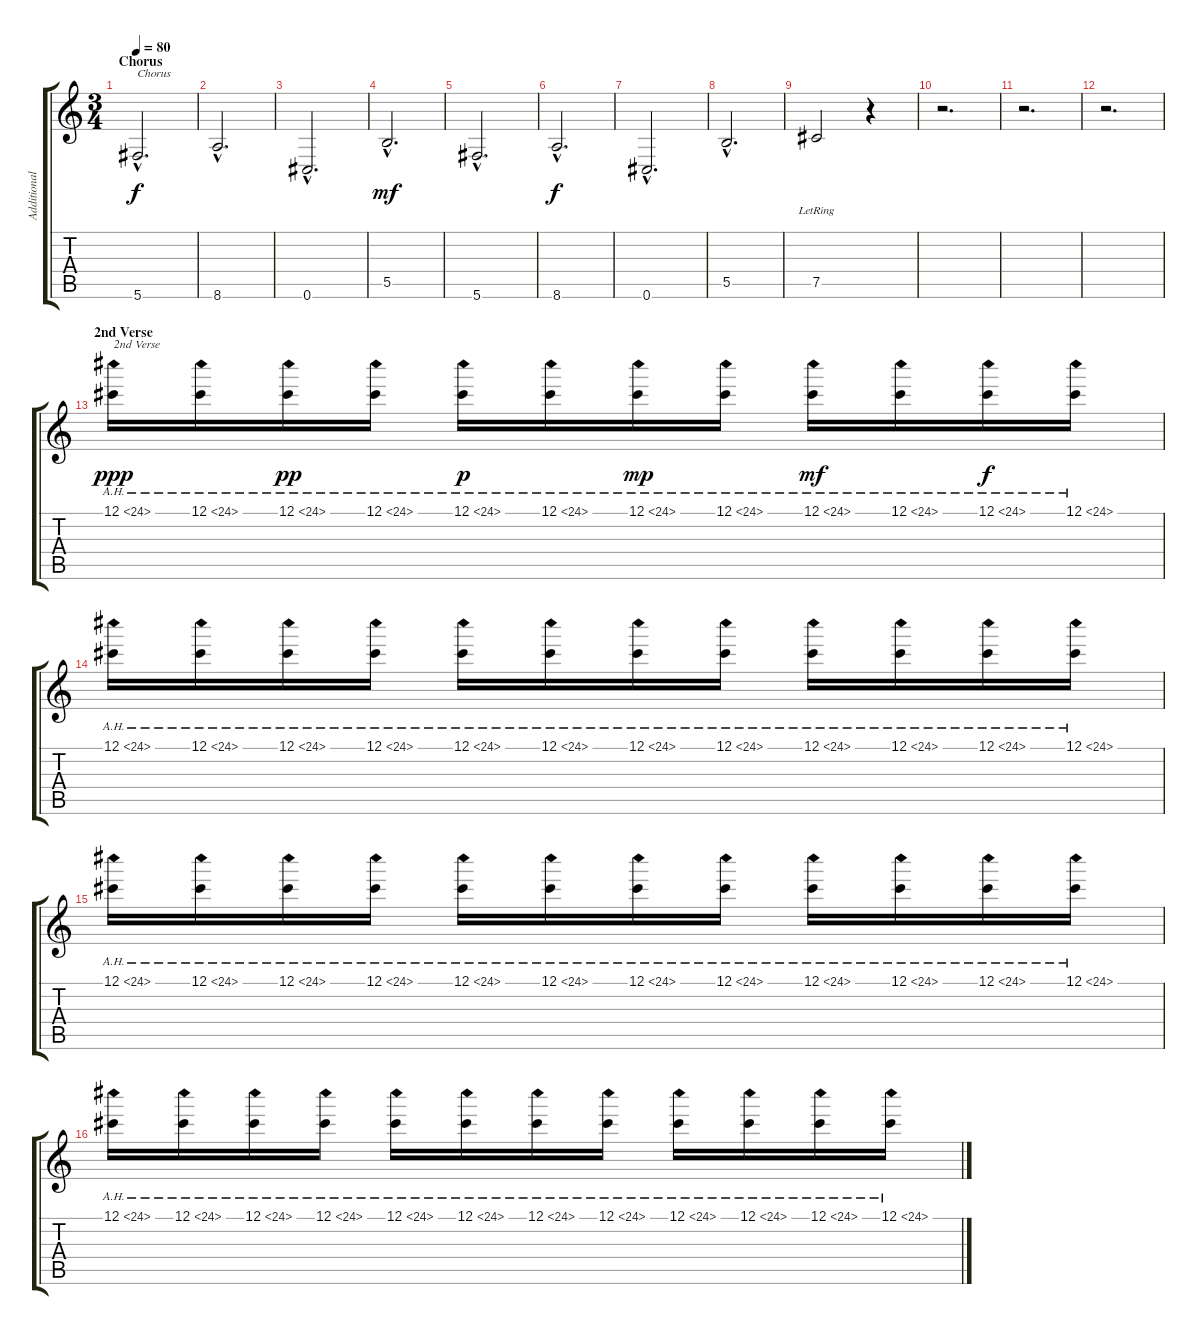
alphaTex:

\track ("Additional Guitar" "Additional") {instrument distortionguitar}
\staff {score tabs}
\tuning (Db4 Ab3 E3 B2 Gb2 Db2) {hide}
\ts (3 4)
\section ("" "Chorus")
\tempo 80
\clef g2
\ks c
5.6{hac}.2{d txt "Chorus" dy f} |
8.6{hac}.2{d} |
0.6{hac}.2{d} |
5.5{hac}.2{d dy mf} |
5.6{hac}.2{d} |
8.6{hac}.2{d dy f} |
0.6{hac}.2{d} |
5.5{hac}.2{d} |
7.5{lr}.2 r.4 |
r.2{d} |
r.2{d} |
r.2{d} |
\section ("" "2nd Verse")
12.1{ah 12}.16{txt "2nd Verse" dy ppp} 12.1{ah 12}.16 12.1{ah 12}.16{dy pp} 12.1{ah 12}.16 12.1{ah 12}.16{dy p} 12.1{ah 12}.16 12.1{ah 12}.16{dy mp} 12.1{ah 12}.16 12.1{ah 12}.16{dy mf} 12.1{ah 12}.16 12.1{ah 12}.16{dy f} 12.1{ah 12}.16 |
12.1{ah 12}.16 12.1{ah 12}.16 12.1{ah 12}.16 12.1{ah 12}.16 12.1{ah 12}.16 12.1{ah 12}.16 12.1{ah 12}.16 12.1{ah 12}.16 12.1{ah 12}.16 12.1{ah 12}.16 12.1{ah 12}.16 12.1{ah 12}.16 |
12.1{ah 12}.16 12.1{ah 12}.16 12.1{ah 12}.16 12.1{ah 12}.16 12.1{ah 12}.16 12.1{ah 12}.16 12.1{ah 12}.16 12.1{ah 12}.16 12.1{ah 12}.16 12.1{ah 12}.16 12.1{ah 12}.16 12.1{ah 12}.16 |
12.1{ah 12}.16 12.1{ah 12}.16 12.1{ah 12}.16 12.1{ah 12}.16 12.1{ah 12}.16 12.1{ah 12}.16 12.1{ah 12}.16 12.1{ah 12}.16 12.1{ah 12}.16 12.1{ah 12}.16 12.1{ah 12}.16 12.1{ah 12}.16
